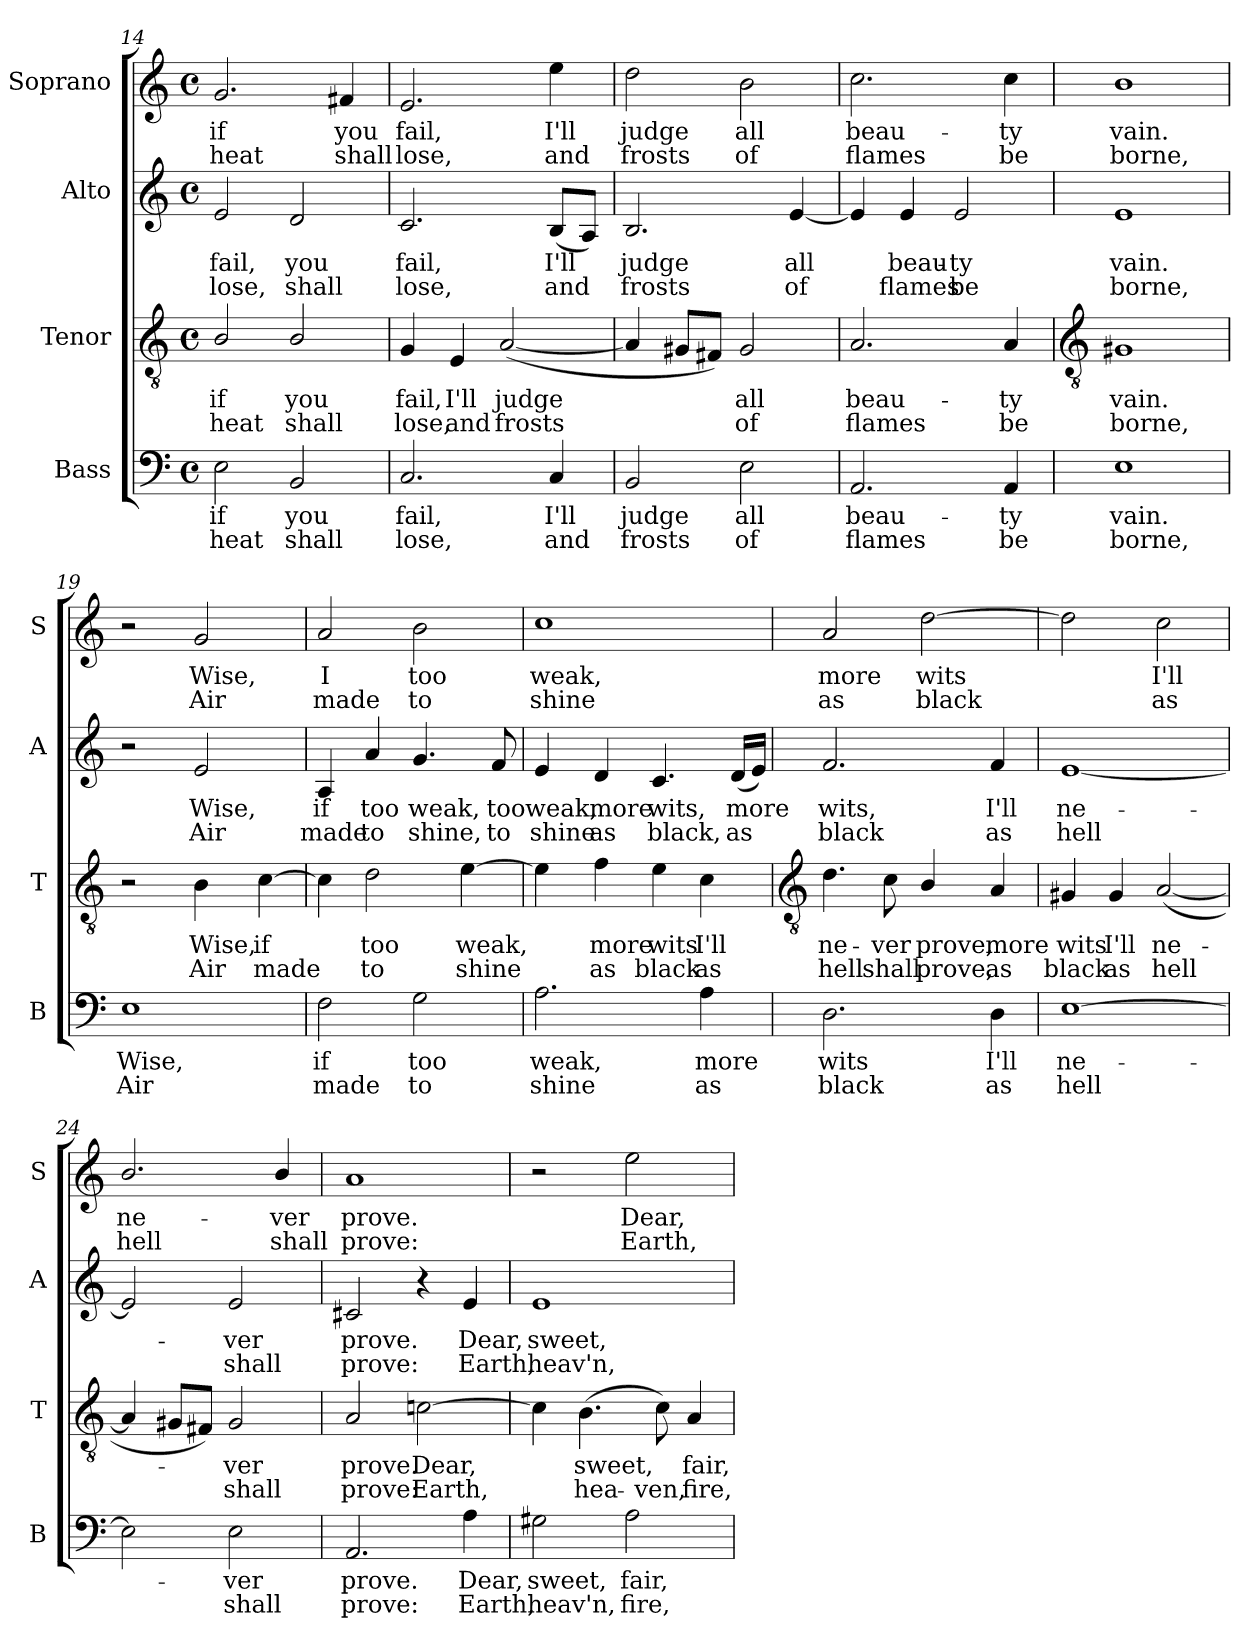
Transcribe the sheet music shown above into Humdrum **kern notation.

**kern	**text	**text	**kern	**text	**text	**kern	**text	**text	**kern	**text	**text
*part4	*part4	*part4	*part3	*part3	*part3	*part2	*part2	*part2	*part1	*part1	*part1
*staff4	*staff4	*staff4	*staff3	*staff3	*staff3	*staff2	*staff2	*staff2	*staff1	*staff1	*staff1
*I"Bass	*	*	*I"Tenor	*	*	*I"Alto	*	*	*I"Soprano	*	*
*I'B	*	*	*I'T	*	*	*I'A	*	*	*I'S	*	*
!!LO:LB:g=z
*clefF4	*	*	*clefGv2	*	*	*clefG2	*	*	*clefG2	*	*
*k[]	*	*	*k[]	*	*	*k[]	*	*	*k[]	*	*
*C:	*	*	*C:	*	*	*C:	*	*	*C:	*	*
*M4/4	*	*	*M4/4	*	*	*M4/4	*	*	*M4/4	*	*
*met(c)	*	*	*met(c)	*	*	*met(c)	*	*	*met(c)	*	*
=14	=14	=14	=14	=14	=14	=14	=14	=14	=14	=14	=14
!	!LO:LY:b	!LO:LY:b	!	!LO:LY:b	!LO:LY:b	!	!LO:LY:b	!LO:LY:b	!	!LO:LY:b	!LO:LY:b
2E	if	heat	2B/	if	heat	2e	fail,	lose,	2.g	if	heat
!	!LO:LY:b	!LO:LY:b	!	!LO:LY:b	!LO:LY:b	!	!LO:LY:b	!LO:LY:b	!	!	!
2BB	you	shall	2B/	you	shall	2d	you	shall	.	.	.
!	!	!	!	!	!	!	!	!	!	!LO:LY:b	!LO:LY:b
.	.	.	.	.	.	.	.	.	4f#X	you	shall
=15	=15	=15	=15	=15	=15	=15	=15	=15	=15	=15	=15
!	!LO:LY:b	!LO:LY:b	!	!LO:LY:b	!LO:LY:b	!	!LO:LY:b	!LO:LY:b	!	!LO:LY:b	!LO:LY:b
2.C	fail,	lose,	4G	fail,	lose,	2.c	fail,	lose,	2.e	fail,	lose,
!	!	!	!	!LO:LY:b	!LO:LY:b	!	!	!	!	!	!
.	.	.	4E	I'll	and	.	.	.	.	.	.
!	!	!	!	!LO:LY:b	!LO:LY:b	!	!	!	!	!	!
.	.	.	(<[2A	judge	frosts	.	.	.	.	.	.
!	!LO:LY:b	!LO:LY:b	!	!	!	!	!LO:LY:b	!LO:LY:b	!	!LO:LY:b	!LO:LY:b
4C	I'll	and	.	.	.	(<8BL	I'll	and	4ee	I'll	and
.	.	.	.	.	.	8AJ)	.	.	.	.	.
=16	=16	=16	=16	=16	=16	=16	=16	=16	=16	=16	=16
!	!LO:LY:b	!LO:LY:b	!	!	!	!	!LO:LY:b	!LO:LY:b	!	!LO:LY:b	!LO:LY:b
2BB	judge	frosts	4A]	.	.	2.B	judge	frosts	2dd	judge	frosts
.	.	.	8G#XL	.	.	.	.	.	.	.	.
.	.	.	8F#J)	.	.	.	.	.	.	.	.
!	!LO:LY:b	!LO:LY:b	!	!LO:LY:b	!LO:LY:b	!	!	!	!	!LO:LY:b	!LO:LY:b
2E	all	of	2G#	all	of	.	.	.	2b	all	of
!	!	!	!	!	!	!	!LO:LY:b	!LO:LY:b	!	!	!
.	.	.	.	.	.	[4e	all	of	.	.	.
=17	=17	=17	=17	=17	=17	=17	=17	=17	=17	=17	=17
!	!LO:LY:b	!LO:LY:b	!	!LO:LY:b	!LO:LY:b	!	!	!	!	!LO:LY:b	!LO:LY:b
2.AA	beau-	-flames	2.A	beau-	-flames	4e]	.	.	2.cc	beau-	-flames
!	!	!	!	!	!	!	!LO:LY:b	!LO:LY:b	!	!	!
.	.	.	.	.	.	4e	beau-	-flames	.	.	.
!	!	!	!	!	!	!	!LO:LY:b	!LO:LY:b	!	!	!
.	.	.	.	.	.	2e	ty	be	.	.	.
!	!LO:LY:b	!LO:LY:b	!	!LO:LY:b	!LO:LY:b	!	!	!	!	!LO:LY:b	!LO:LY:b
4AA	ty	be	4A	ty	be	.	.	.	4cc	ty	be
!!LO:LB:g=z
=18	=18	=18	=18	=18	=18	=18	=18	=18	=18	=18	=18
*	*	*	*clefGv2	*	*	*	*	*	*	*	*
!	!LO:LY:b	!LO:LY:b	!	!LO:LY:b	!LO:LY:b	!	!LO:LY:b	!LO:LY:b	!	!LO:LY:b	!LO:LY:b
1E	vain.	borne,	1G#X	vain.	borne,	1e	vain.	borne,	1b	vain.	borne,
=19	=19	=19	=19	=19	=19	=19	=19	=19	=19	=19	=19
!	!LO:LY:b	!LO:LY:b	!	!	!	!	!	!	!	!	!
1E	Wise,	Air	2r	.	.	2r	.	.	2r	.	.
!	!	!	!	!LO:LY:b	!LO:LY:b	!	!LO:LY:b	!LO:LY:b	!	!LO:LY:b	!LO:LY:b
.	.	.	4B	Wise,	Air	2e	Wise,	Air	2g	Wise,	Air
!	!	!	!	!LO:LY:b	!LO:LY:b	!	!	!	!	!	!
.	.	.	[4c	if	made	.	.	.	.	.	.
=20	=20	=20	=20	=20	=20	=20	=20	=20	=20	=20	=20
!	!LO:LY:b	!LO:LY:b	!	!	!	!	!LO:LY:b	!LO:LY:b	!	!LO:LY:b	!LO:LY:b
2F	if	made	4c]	.	.	4A	if	made	2a	I	made
!	!	!	!	!LO:LY:b	!LO:LY:b	!	!LO:LY:b	!LO:LY:b	!	!	!
.	.	.	2d	too	to	4a	too	to	.	.	.
!	!LO:LY:b	!LO:LY:b	!	!	!	!	!LO:LY:b	!LO:LY:b	!	!LO:LY:b	!LO:LY:b
2G	too	to	.	.	.	4.g	weak,	shine,	2b	too	to
!	!	!	!	!LO:LY:b	!LO:LY:b	!	!	!	!	!	!
.	.	.	[4e	weak,	shine	.	.	.	.	.	.
!	!	!	!	!	!	!	!LO:LY:b	!LO:LY:b	!	!	!
.	.	.	.	.	.	8f	too	to	.	.	.
=21	=21	=21	=21	=21	=21	=21	=21	=21	=21	=21	=21
!	!LO:LY:b	!LO:LY:b	!	!	!	!	!LO:LY:b	!LO:LY:b	!	!LO:LY:b	!LO:LY:b
2.A	weak,	shine	4e]	.	.	4e	weak,	shine	1cc	weak,	shine
!	!	!	!	!LO:LY:b	!LO:LY:b	!	!LO:LY:b	!LO:LY:b	!	!	!
.	.	.	4f	more	as	4d	more	as	.	.	.
!	!	!	!	!LO:LY:b	!LO:LY:b	!	!LO:LY:b	!LO:LY:b	!	!	!
.	.	.	4e	wits	black	4.c	wits,	black,	.	.	.
!	!LO:LY:b	!LO:LY:b	!	!LO:LY:b	!LO:LY:b	!	!	!	!	!	!
4A	more	as	4c	I'll	as	.	.	.	.	.	.
!	!	!	!	!	!	!	!LO:LY:b	!LO:LY:b	!	!	!
.	.	.	.	.	.	(<16dLL	more	as	.	.	.
.	.	.	.	.	.	16eJJ)	.	.	.	.	.
!!LO:LB:g=z
=22	=22	=22	=22	=22	=22	=22	=22	=22	=22	=22	=22
*	*	*	*clefGv2	*	*	*	*	*	*	*	*
!	!LO:LY:b	!LO:LY:b	!	!LO:LY:b	!LO:LY:b	!	!LO:LY:b	!LO:LY:b	!	!LO:LY:b	!LO:LY:b
2.D	wits	black	4.d	ne-	-hell	2.f	wits,	black	2a	more	as
!	!	!	!	!LO:LY:b	!LO:LY:b	!	!	!	!	!	!
.	.	.	8c	ver	shall	.	.	.	.	.	.
!	!	!	!	!LO:LY:b	!LO:LY:b	!	!	!	!	!LO:LY:b	!LO:LY:b
.	.	.	4B/	prove,	prove,	.	.	.	[2dd	wits	black
!	!LO:LY:b	!LO:LY:b	!	!LO:LY:b	!LO:LY:b	!	!LO:LY:b	!LO:LY:b	!	!	!
4D	I'll	as	4A	more	as	4f	I'll	as	.	.	.
=23	=23	=23	=23	=23	=23	=23	=23	=23	=23	=23	=23
!	!LO:LY:b	!LO:LY:b	!	!LO:LY:b	!LO:LY:b	!	!LO:LY:b	!LO:LY:b	!	!	!
[1E	ne-	hell	4G#X	wits	black	[1e	ne-	hell	2dd]	.	.
!	!	!	!	!LO:LY:b	!LO:LY:b	!	!	!	!	!	!
.	.	.	4G#	I'll	as	.	.	.	.	.	.
!	!	!	!	!LO:LY:b	!LO:LY:b	!	!	!	!	!LO:LY:b	!LO:LY:b
.	.	.	(<[2A	ne-	hell	.	.	.	2cc	I'll	as
=24	=24	=24	=24	=24	=24	=24	=24	=24	=24	=24	=24
!	!	!	!	!	!	!	!	!	!	!LO:LY:b	!LO:LY:b
2E]	.	.	4A]	.	.	2e]	.	.	2.b/	ne-	-hell
.	.	.	8G#XL	.	.	.	.	.	.	.	.
.	.	.	8F#J)	.	.	.	.	.	.	.	.
!	!LO:LY:b	!LO:LY:b	!	!LO:LY:b	!LO:LY:b	!	!LO:LY:b	!LO:LY:b	!	!	!
2E	ver	shall	2G#	ver	shall	2e	ver	shall	.	.	.
!	!	!	!	!	!	!	!	!	!	!LO:LY:b	!LO:LY:b
.	.	.	.	.	.	.	.	.	4b/	ver	shall
=25	=25	=25	=25	=25	=25	=25	=25	=25	=25	=25	=25
!	!LO:LY:b	!LO:LY:b	!	!LO:LY:b	!LO:LY:b	!	!LO:LY:b	!LO:LY:b	!	!LO:LY:b	!LO:LY:b
2.AA	prove.	prove:	2A	prove.	prove:	2c#X	prove.	prove:	1a	prove.	prove:
!	!	!	!	!LO:LY:b	!LO:LY:b	!	!	!	!	!	!
.	.	.	[2cn	Dear,	Earth,	4r	.	.	.	.	.
!	!LO:LY:b	!LO:LY:b	!	!	!	!	!LO:LY:b	!LO:LY:b	!	!	!
4A	Dear,	Earth,	.	.	.	4e	Dear,	Earth,	.	.	.
=26	=26	=26	=26	=26	=26	=26	=26	=26	=26	=26	=26
!	!LO:LY:b	!LO:LY:b	!	!	!	!	!LO:LY:b	!LO:LY:b	!	!	!
2G#X	sweet,	heav'n,	4c]	.	.	1e	sweet,	heav'n,	2r	.	.
!	!	!	!	!LO:LY:b	!LO:LY:b	!	!	!	!	!	!
.	.	.	(>4.B	sweet,	hea-	.	.	.	.	.	.
!	!LO:LY:b	!LO:LY:b	!	!	!	!	!	!	!	!LO:LY:b	!LO:LY:b
2A	fair,	fire,	.	.	.	.	.	.	2ee	Dear,	Earth,
!	!	!	!	!	!LO:LY:b	!	!	!	!	!	!
.	.	.	8c)	.	-ven,	.	.	.	.	.	.
!	!	!	!	!LO:LY:b	!LO:LY:b	!	!	!	!	!	!
.	.	.	4A	fair,	fire,	.	.	.	.	.	.
=	=	=	=	=	=	=	=	=	=	=	=
*-	*-	*-	*-	*-	*-	*-	*-	*-	*-	*-	*-
